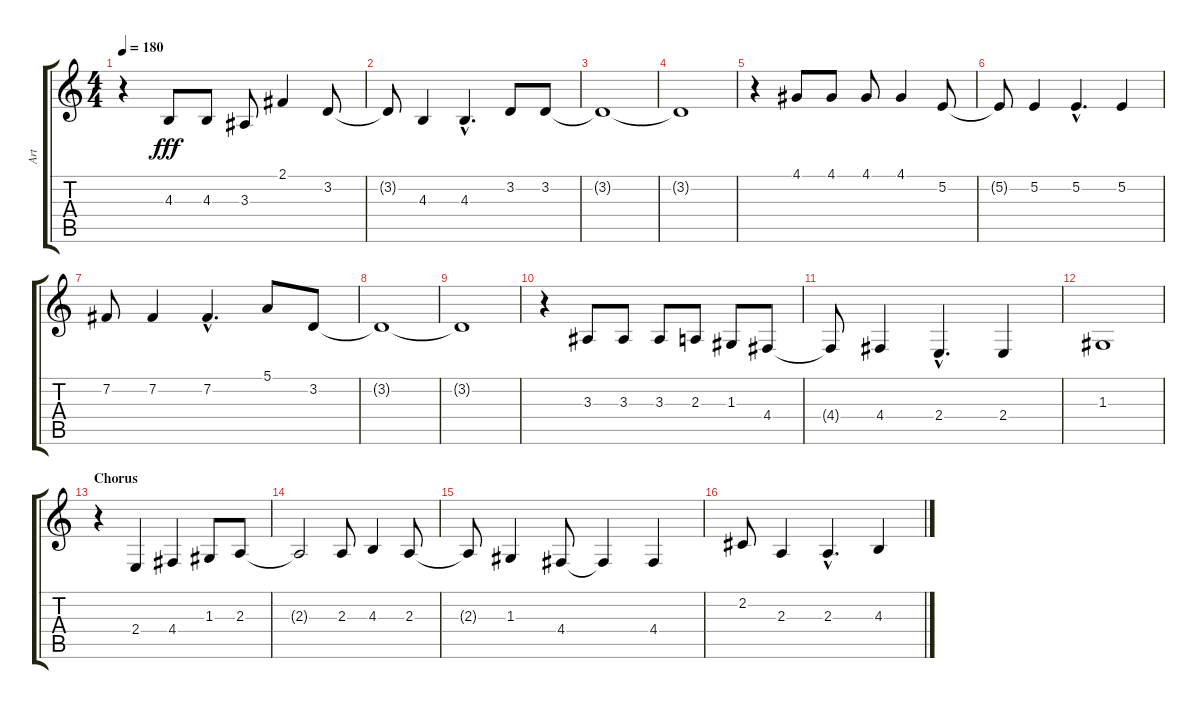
\track ("Art" "Art") {instrument clarinet}
\staff {score tabs}
\tuning (E4 B3 G3 D3 A2 E2) {hide}
\ts (4 4)
\tempo 180
\clef g2
\ks c
r.4{dy fff} 4.3.8 4.3.8 3.3.8 2.1.4 3.2.8 |
3.2{t}.8 4.3.4 4.3{hac}.4{d} 3.2.8 3.2.8 |
3.2{t}.1 |
3.2{t}.1 |
r.4 4.1.8 4.1.8 4.1.8 4.1.4 5.2.8 |
5.2{t}.8 5.2.4 5.2{hac}.4{d} 5.2.4 |
7.2.8 7.2.4 7.2{hac}.4{d} 5.1.8 3.2.8 |
3.2{t}.1 |
3.2{t}.1 |
r.4 3.3.8 3.3.8 3.3.8 2.3.8 1.3.8 4.4.8 |
4.4{t}.8 4.4.4 2.4{hac}.4{d} 2.4.4 |
1.3.1 |
\section ("" "Chorus")
r.4 2.4.4 4.4.4 1.3.8 2.3.8 |
2.3{t}.2 2.3.8 4.3.4 2.3.8 |
2.3{t}.8 1.3.4 4.4.8 4.4{t}.4 4.4.4 |
2.2.8 2.3.4 2.3{hac}.4{d} 4.3.4
